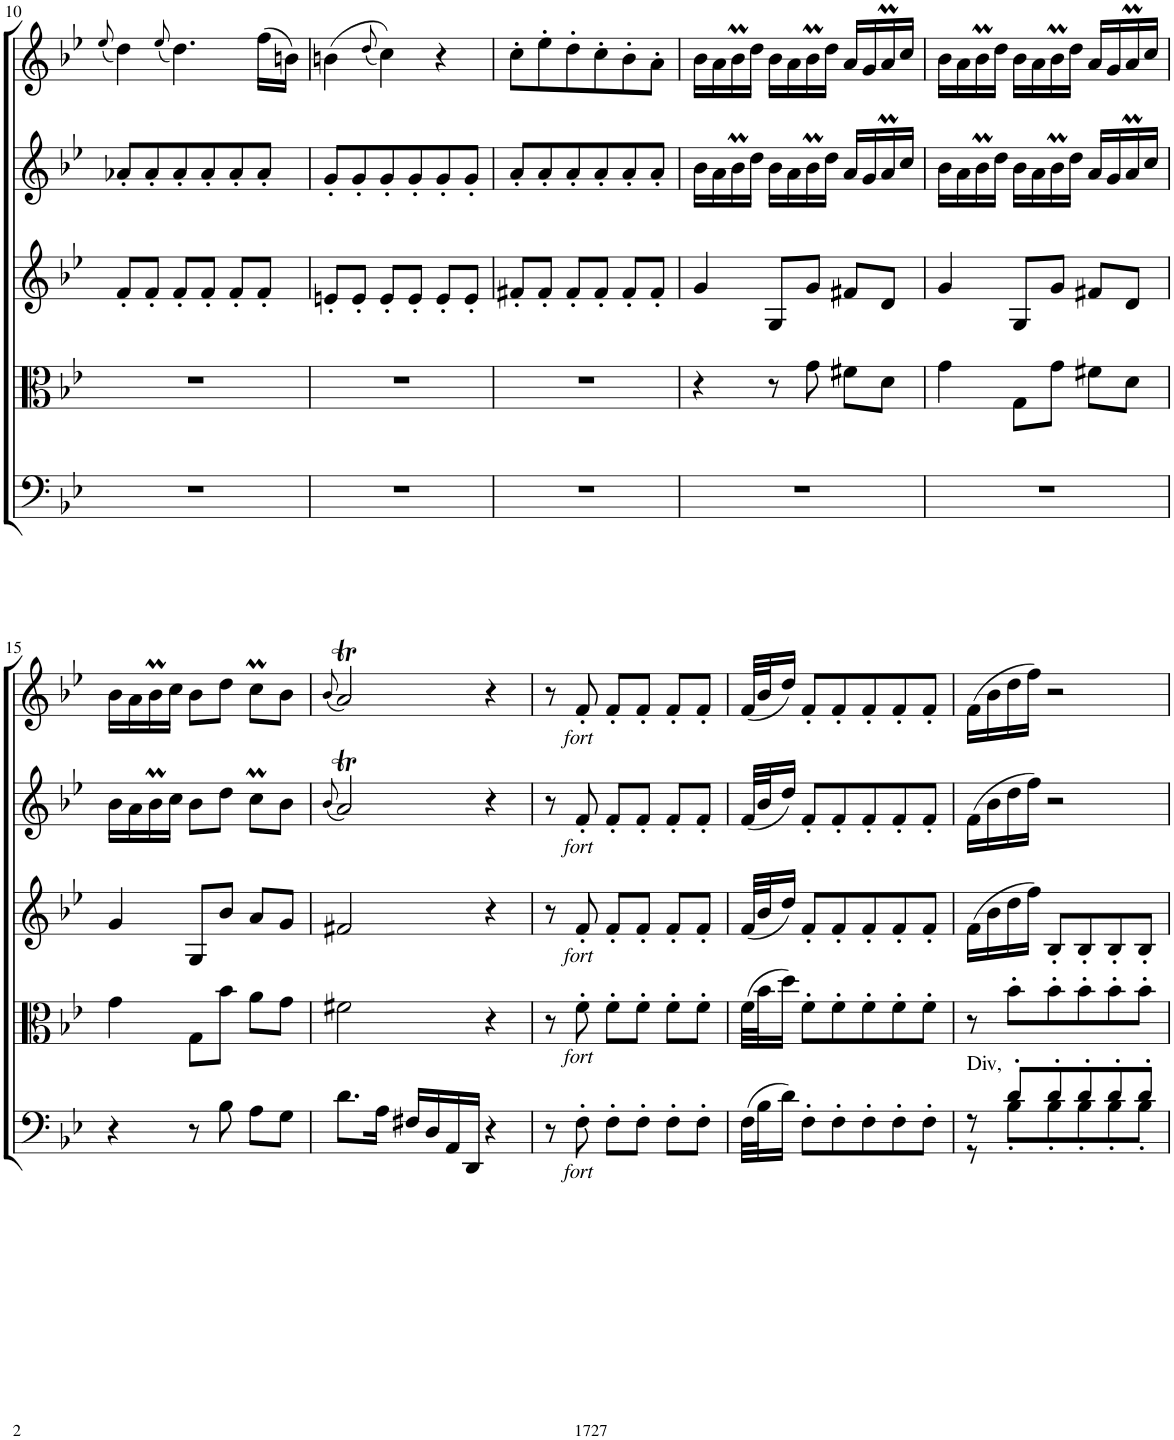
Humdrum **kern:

**kern	**kern	**kern	**kern	**kern
*part5	*part4	*part3	*part2	*part1
*staff5	*staff4	*staff3	*staff2	*staff1
*I"Violoncello (2 Violoncelles)	*I"Viola	*I"Violin III	*I"Violin II	*I"Violin I
*I'Vc	*I'Vla	*I'Vln	*I'Vln	*I'Vln
!!LO:PB:g=z
*clefF4	*clefC3	*clefG2	*clefG2	*clefG2
*k[b-e-]	*k[b-e-]	*k[b-e-]	*k[b-e-]	*k[b-e-]
*M3/4	*M3/4	*M3/4	*M3/4	*M3/4
=10	=10	=10	=10	=10
.	.	.	.	(8qee-/
2.r	2.r	8f'/L	8a-X'/L	4dd\)
.	.	8f'/J	8a-'/	.
.	.	.	.	(8qee-/
.	.	8f'/L	8a-'/	4.dd\)
.	.	8f'/J	8a-'/	.
.	.	8f'/L	8a-'/	.
.	.	8f'/J	8a-'/J	(16ff\LL
.	.	.	.	16bn\JJ)
=11	=11	=11	=11	=11
2.r	2.r	8en'/L	8g'/L	(4bn\
.	.	8e'/J	8g'/	.
.	.	.	.	(8qdd/
.	.	8e'/L	8g'/	4cc\))
.	.	8e'/J	8g'/	.
.	.	8e'/L	8g'/	4r
.	.	8e'/J	8g'/J	.
=12	=12	=12	=12	=12
2.r	2.r	8f#X'/L	8a'/L	8cc'\L
.	.	8f#'/J	8a'/	8ee-'\
.	.	8f#'/L	8a'/	8dd'\
.	.	8f#'/J	8a'/	8cc'\
.	.	8f#'/L	8a'/	8b-'\
.	.	8f#'/J	8a'/J	8a'\J
=13	=13	=13	=13	=13
2.r	4r	4g/	16b-\LL	16b-\LL
.	.	.	16a\	16a\
.	.	.	16b-M\	16b-M\
.	.	.	16dd\JJ	16dd\JJ
.	8r	8G/L	16b-\LL	16b-\LL
.	.	.	16a\	16a\
.	8g\	8g/J	16b-M\	16b-M\
.	.	.	16dd\JJ	16dd\JJ
.	8f#X\L	8f#X/L	16a/LL	16a/LL
.	.	.	16g/	16g/
.	8d\J	8d/J	16am/	16am/
.	.	.	16cc/JJ	16cc/JJ
=14	=14	=14	=14	=14
2.r	4g\	4g/	16b-\LL	16b-\LL
.	.	.	16a\	16a\
.	.	.	16b-M\	16b-M\
.	.	.	16dd\JJ	16dd\JJ
.	8G\L	8G/L	16b-\LL	16b-\LL
.	.	.	16a\	16a\
.	8g\J	8g/J	16b-M\	16b-M\
.	.	.	16dd\JJ	16dd\JJ
.	8f#X\L	8f#X/L	16a/LL	16a/LL
.	.	.	16g/	16g/
.	8d\J	8d/J	16am/	16am/
.	.	.	16cc/JJ	16cc/JJ
!!LO:LB:g=z
=15	=15	=15	=15	=15
4r	4g\	4g/	16b-\LL	16b-\LL
.	.	.	16a\	16a\
.	.	.	16b-M\	16b-M\
.	.	.	16cc\JJ	16cc\JJ
8r	8G\L	8G/L	8b-\L	8b-\L
8B-\	8b-\J	8b-/J	8dd\J	8dd\J
8A\L	8a\L	8a/L	8ccM\L	8ccM\L
8G\J	8g\J	8g/J	8b-\J	8b-\J
=16	=16	=16	=16	=16
.	.	.	(8qb-/	(8qb-/
8.d\L	2f#X\	2f#X/	2at/)	2at/)
16A\Jk	.	.	.	.
16F#X/LL	.	.	.	.
16D/	.	.	.	.
16AA/	.	.	.	.
16DD/JJ	.	.	.	.
4r	4r	4r	4r	4r
=17	=17	=17	=17	=17
8r	8r	8r	8r	8r
!	!	!	!	!LO:TX:b:i:t=fort
!	!	!	!LO:TX:b:i:t=fort	!
!	!	!LO:TX:b:i:t=fort	!	!
!	!LO:TX:b:i:t=fort	!	!	!
!LO:TX:b:i:t=fort	!	!	!	!
8F'\	8f'\	8f'/	8f'/	8f'/
8F'\L	8f'\L	8f'/L	8f'/L	8f'/L
8F'\J	8f'\J	8f'/J	8f'/J	8f'/J
8F'\L	8f'\L	8f'/L	8f'/L	8f'/L
8F'\J	8f'\J	8f'/J	8f'/J	8f'/J
=18	=18	=18	=18	=18
(32F\LLL	(32f\LLL	(32f/LLL	(32f/LLL	(32f/LLL
32B-\J	32b-\J	32b-/J	32b-/J	32b-/J
16d\JJ)	16dd\JJ)	16dd/JJ)	16dd/JJ)	16dd/JJ)
8F'\L	8f'\L	8f'/L	8f'/L	8f'/L
8F'\	8f'\	8f'/	8f'/	8f'/
8F'\	8f'\	8f'/	8f'/	8f'/
8F'\	8f'\	8f'/	8f'/	8f'/
8F'\J	8f'\J	8f'/J	8f'/J	8f'/J
=19	=19	=19	=19	=19
*^	*	*	*	*
!LO:TX:a:t=Div,	!	!	!	!	!
8r	8r	8r	(16f\LL	(16f\LL	(16f\LL
.	.	.	16b-\	16b-\	16b-\
8d'/L	8B-'\L	8b-'\L	16dd\	16dd\	16dd\
.	.	.	16ff\JJ)	16ff\JJ)	16ff\JJ)
8d'/	8B-'\	8b-'\	8B-'/L	2r	2r
8d'/	8B-'\	8b-'\	8B-'/	.	.
8d'/	8B-'\	8b-'\	8B-'/	.	.
8d'/J	8B-'\J	8b-'\J	8B-'/J	.	.
*v	*v	*	*	*	*
=	=	=	=	=
*-	*-	*-	*-	*-
